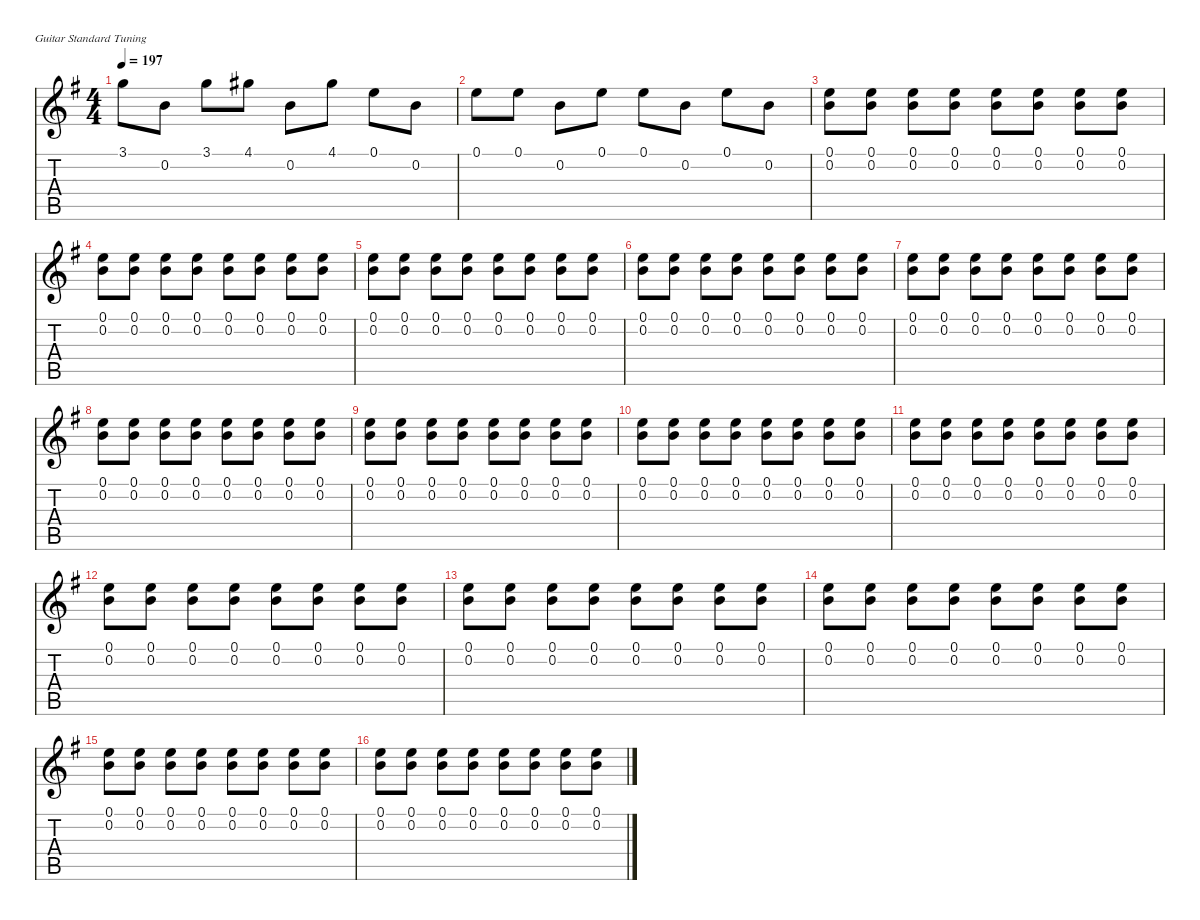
\defaultSystemsLayout 4
\hideDynamics
\bracketExtendMode nobrackets
\singleTrackTrackNamePolicy hidden
\multiTrackTrackNamePolicy hidden
\firstSystemTrackNameMode fullname
\firstSystemTrackNameOrientation horizontal
\otherSystemsTrackNameOrientation horizontal
\track ("Guitar 2" "s.guit.") {defaultSystemsLayout 8 instrument acousticguitarsteel}
\staff {score tabs}
\tuning (E4 B3 G3 D3 A2 E2)
\ts (4 4)
\tempo 197
\clef g2
\ks eminor
3.1{acc forcenatural}.8{dy f beam Down} 0.2{acc forcenatural}.8{beam Down} 3.1{acc forcenatural}.8{beam Down} 4.1{acc #}.8{beam Down} 0.2{acc forcenatural}.8{beam Down} 4.1{acc #}.8{beam Down} 0.1{acc forcenatural}.8{beam Down} 0.2{acc forcenatural}.8{beam Down} |
0.1{acc forcenatural}.8{beam Down} 0.1{acc forcenatural}.8{beam Down} 0.2{acc forcenatural}.8{beam Down} 0.1{acc forcenatural}.8{beam Down} 0.1{acc forcenatural}.8{beam Down} 0.2{acc forcenatural}.8{beam Down} 0.1{acc forcenatural}.8{beam Down} 0.2{acc forcenatural}.8{beam Down} |
(0.1{acc forcenatural} 0.2{acc forcenatural}).8{instrument overdrivenguitar beam Down} (0.1{acc forcenatural} 0.2{acc forcenatural}).8{beam Down} (0.1{acc forcenatural} 0.2{acc forcenatural}).8{beam Down} (0.1{acc forcenatural} 0.2{acc forcenatural}).8{beam Down} (0.1{acc forcenatural} 0.2{acc forcenatural}).8{beam Down} (0.1{acc forcenatural} 0.2{acc forcenatural}).8{beam Down} (0.1{acc forcenatural} 0.2{acc forcenatural}).8{beam Down} (0.1{acc forcenatural} 0.2{acc forcenatural}).8{beam Down} |
(0.1{acc forcenatural} 0.2{acc forcenatural}).8{beam Down} (0.1{acc forcenatural} 0.2{acc forcenatural}).8{beam Down} (0.1{acc forcenatural} 0.2{acc forcenatural}).8{beam Down} (0.1{acc forcenatural} 0.2{acc forcenatural}).8{beam Down} (0.1{acc forcenatural} 0.2{acc forcenatural}).8{beam Down} (0.1{acc forcenatural} 0.2{acc forcenatural}).8{beam Down} (0.1{acc forcenatural} 0.2{acc forcenatural}).8{beam Down} (0.1{acc forcenatural} 0.2{acc forcenatural}).8{beam Down} |
(0.1{acc forcenatural} 0.2{acc forcenatural}).8{beam Down} (0.1{acc forcenatural} 0.2{acc forcenatural}).8{beam Down} (0.1{acc forcenatural} 0.2{acc forcenatural}).8{beam Down} (0.1{acc forcenatural} 0.2{acc forcenatural}).8{beam Down} (0.1{acc forcenatural} 0.2{acc forcenatural}).8{beam Down} (0.1{acc forcenatural} 0.2{acc forcenatural}).8{beam Down} (0.1{acc forcenatural} 0.2{acc forcenatural}).8{beam Down} (0.1{acc forcenatural} 0.2{acc forcenatural}).8{beam Down} |
(0.1{acc forcenatural} 0.2{acc forcenatural}).8{beam Down} (0.1{acc forcenatural} 0.2{acc forcenatural}).8{beam Down} (0.1{acc forcenatural} 0.2{acc forcenatural}).8{beam Down} (0.1{acc forcenatural} 0.2{acc forcenatural}).8{beam Down} (0.1{acc forcenatural} 0.2{acc forcenatural}).8{beam Down} (0.1{acc forcenatural} 0.2{acc forcenatural}).8{beam Down} (0.1{acc forcenatural} 0.2{acc forcenatural}).8{beam Down} (0.1{acc forcenatural} 0.2{acc forcenatural}).8{beam Down} |
(0.1{acc forcenatural} 0.2{acc forcenatural}).8{beam Down} (0.1{acc forcenatural} 0.2{acc forcenatural}).8{beam Down} (0.1{acc forcenatural} 0.2{acc forcenatural}).8{beam Down} (0.1{acc forcenatural} 0.2{acc forcenatural}).8{beam Down} (0.1{acc forcenatural} 0.2{acc forcenatural}).8{beam Down} (0.1{acc forcenatural} 0.2{acc forcenatural}).8{beam Down} (0.1{acc forcenatural} 0.2{acc forcenatural}).8{beam Down} (0.1{acc forcenatural} 0.2{acc forcenatural}).8{beam Down} |
(0.1{acc forcenatural} 0.2{acc forcenatural}).8{beam Down} (0.1{acc forcenatural} 0.2{acc forcenatural}).8{beam Down} (0.1{acc forcenatural} 0.2{acc forcenatural}).8{beam Down} (0.1{acc forcenatural} 0.2{acc forcenatural}).8{beam Down} (0.1{acc forcenatural} 0.2{acc forcenatural}).8{beam Down} (0.1{acc forcenatural} 0.2{acc forcenatural}).8{beam Down} (0.1{acc forcenatural} 0.2{acc forcenatural}).8{beam Down} (0.1{acc forcenatural} 0.2{acc forcenatural}).8{beam Down} |
(0.1{acc forcenatural} 0.2{acc forcenatural}).8{beam Down} (0.1{acc forcenatural} 0.2{acc forcenatural}).8{beam Down} (0.1{acc forcenatural} 0.2{acc forcenatural}).8{beam Down} (0.1{acc forcenatural} 0.2{acc forcenatural}).8{beam Down} (0.1{acc forcenatural} 0.2{acc forcenatural}).8{beam Down} (0.1{acc forcenatural} 0.2{acc forcenatural}).8{beam Down} (0.1{acc forcenatural} 0.2{acc forcenatural}).8{beam Down} (0.1{acc forcenatural} 0.2{acc forcenatural}).8{beam Down} |
(0.1{acc forcenatural} 0.2{acc forcenatural}).8{beam Down} (0.1{acc forcenatural} 0.2{acc forcenatural}).8{beam Down} (0.1{acc forcenatural} 0.2{acc forcenatural}).8{beam Down} (0.1{acc forcenatural} 0.2{acc forcenatural}).8{beam Down} (0.1{acc forcenatural} 0.2{acc forcenatural}).8{beam Down} (0.1{acc forcenatural} 0.2{acc forcenatural}).8{beam Down} (0.1{acc forcenatural} 0.2{acc forcenatural}).8{beam Down} (0.1{acc forcenatural} 0.2{acc forcenatural}).8{beam Down} |
(0.1{acc forcenatural} 0.2{acc forcenatural}).8{beam Down} (0.1{acc forcenatural} 0.2{acc forcenatural}).8{beam Down} (0.1{acc forcenatural} 0.2{acc forcenatural}).8{beam Down} (0.1{acc forcenatural} 0.2{acc forcenatural}).8{beam Down} (0.1{acc forcenatural} 0.2{acc forcenatural}).8{beam Down} (0.1{acc forcenatural} 0.2{acc forcenatural}).8{beam Down} (0.1{acc forcenatural} 0.2{acc forcenatural}).8{beam Down} (0.1{acc forcenatural} 0.2{acc forcenatural}).8{beam Down} |
(0.1{acc forcenatural} 0.2{acc forcenatural}).8{beam Down} (0.1{acc forcenatural} 0.2{acc forcenatural}).8{beam Down} (0.1{acc forcenatural} 0.2{acc forcenatural}).8{beam Down} (0.1{acc forcenatural} 0.2{acc forcenatural}).8{beam Down} (0.1{acc forcenatural} 0.2{acc forcenatural}).8{beam Down} (0.1{acc forcenatural} 0.2{acc forcenatural}).8{beam Down} (0.1{acc forcenatural} 0.2{acc forcenatural}).8{beam Down} (0.1{acc forcenatural} 0.2{acc forcenatural}).8{beam Down} |
(0.1{acc forcenatural} 0.2{acc forcenatural}).8{beam Down} (0.1{acc forcenatural} 0.2{acc forcenatural}).8{beam Down} (0.1{acc forcenatural} 0.2{acc forcenatural}).8{beam Down} (0.1{acc forcenatural} 0.2{acc forcenatural}).8{beam Down} (0.1{acc forcenatural} 0.2{acc forcenatural}).8{beam Down} (0.1{acc forcenatural} 0.2{acc forcenatural}).8{beam Down} (0.1{acc forcenatural} 0.2{acc forcenatural}).8{beam Down} (0.1{acc forcenatural} 0.2{acc forcenatural}).8{beam Down} |
(0.1{acc forcenatural} 0.2{acc forcenatural}).8{beam Down} (0.1{acc forcenatural} 0.2{acc forcenatural}).8{beam Down} (0.1{acc forcenatural} 0.2{acc forcenatural}).8{beam Down} (0.1{acc forcenatural} 0.2{acc forcenatural}).8{beam Down} (0.1{acc forcenatural} 0.2{acc forcenatural}).8{beam Down} (0.1{acc forcenatural} 0.2{acc forcenatural}).8{beam Down} (0.1{acc forcenatural} 0.2{acc forcenatural}).8{beam Down} (0.1{acc forcenatural} 0.2{acc forcenatural}).8{beam Down} |
(0.1{acc forcenatural} 0.2{acc forcenatural}).8{beam Down} (0.1{acc forcenatural} 0.2{acc forcenatural}).8{beam Down} (0.1{acc forcenatural} 0.2{acc forcenatural}).8{beam Down} (0.1{acc forcenatural} 0.2{acc forcenatural}).8{beam Down} (0.1{acc forcenatural} 0.2{acc forcenatural}).8{beam Down} (0.1{acc forcenatural} 0.2{acc forcenatural}).8{beam Down} (0.1{acc forcenatural} 0.2{acc forcenatural}).8{beam Down} (0.1{acc forcenatural} 0.2{acc forcenatural}).8{beam Down} |
(0.1{acc forcenatural} 0.2{acc forcenatural}).8{beam Down} (0.1{acc forcenatural} 0.2{acc forcenatural}).8{beam Down} (0.1{acc forcenatural} 0.2{acc forcenatural}).8{beam Down} (0.1{acc forcenatural} 0.2{acc forcenatural}).8{beam Down} (0.1{acc forcenatural} 0.2{acc forcenatural}).8{beam Down} (0.1{acc forcenatural} 0.2{acc forcenatural}).8{beam Down} (0.1{acc forcenatural} 0.2{acc forcenatural}).8{beam Down} (0.1{acc forcenatural} 0.2{acc forcenatural}).8{beam Down}
